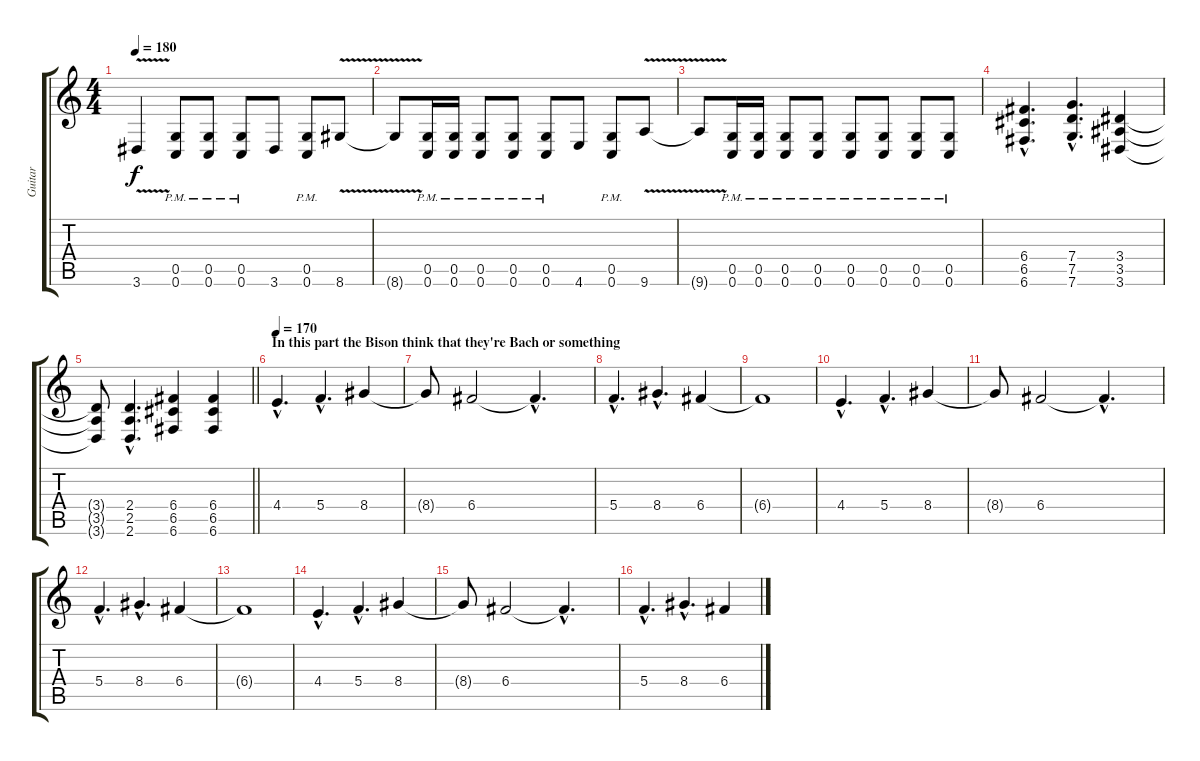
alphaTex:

\track ("Guitar" "Guitar") {instrument distortionguitar}
\staff {score tabs}
\tuning (D4 A3 F3 C3 G2 C2) {hide}
\ts (4 4)
\tempo 180
\clef g2
\ks c
3.6{v}.4{dy f} (0.5{pm} 0.6{pm}).8 (0.5{pm} 0.6{pm}).8 (0.5{pm} 0.6{pm}).8 3.6.8 (0.5{pm} 0.6{pm}).8 8.6{v}.8 |
8.6{t}.8 (0.5{pm} 0.6{pm}).16 (0.5{pm} 0.6{pm}).16 (0.5{pm} 0.6{pm}).8 (0.5{pm} 0.6{pm}).8 (0.5{pm} 0.6{pm}).8 4.6.8 (0.5{pm} 0.6{pm}).8 9.6{v}.8 |
9.6{t}.8 (0.5{pm} 0.6{pm}).16 (0.5{pm} 0.6{pm}).16 (0.5{pm} 0.6{pm}).8 (0.5{pm} 0.6{pm}).8 (0.5{pm} 0.6{pm}).8 (0.5{pm} 0.6{pm}).8 (0.5{pm} 0.6{pm}).8 (0.5{pm} 0.6{pm}).8 |
(6.4{hac} 6.5{hac} 6.6{hac}).4{d} (7.4{hac} 7.5{hac} 7.6{hac}).4{d} (3.4 3.5 3.6).4 |
\barLineRight lightlight
(3.4{t} 3.5{t} 3.6{t}).8 (2.4{hac} 2.5{hac} 2.6{hac}).4{d} (6.4 6.5 6.6).4 (6.4 6.5 6.6).4 |
\section ("" "In this part the Bison think that they're Bach or something")
\tempo 170
4.4{hac}.4{d} 5.4{hac}.4{d} 8.4.4 |
8.4{t}.8 6.4.2 6.4{hac t}.4{d} |
5.4{hac}.4{d} 8.4{hac}.4{d} 6.4.4 |
6.4{t}.1 |
4.4{hac}.4{d} 5.4{hac}.4{d} 8.4.4 |
8.4{t}.8 6.4.2 6.4{hac t}.4{d} |
5.4{hac}.4{d} 8.4{hac}.4{d} 6.4.4 |
6.4{t}.1 |
4.4{hac}.4{d} 5.4{hac}.4{d} 8.4.4 |
8.4{t}.8 6.4.2 6.4{hac t}.4{d} |
5.4{hac}.4{d} 8.4{hac}.4{d} 6.4.4
